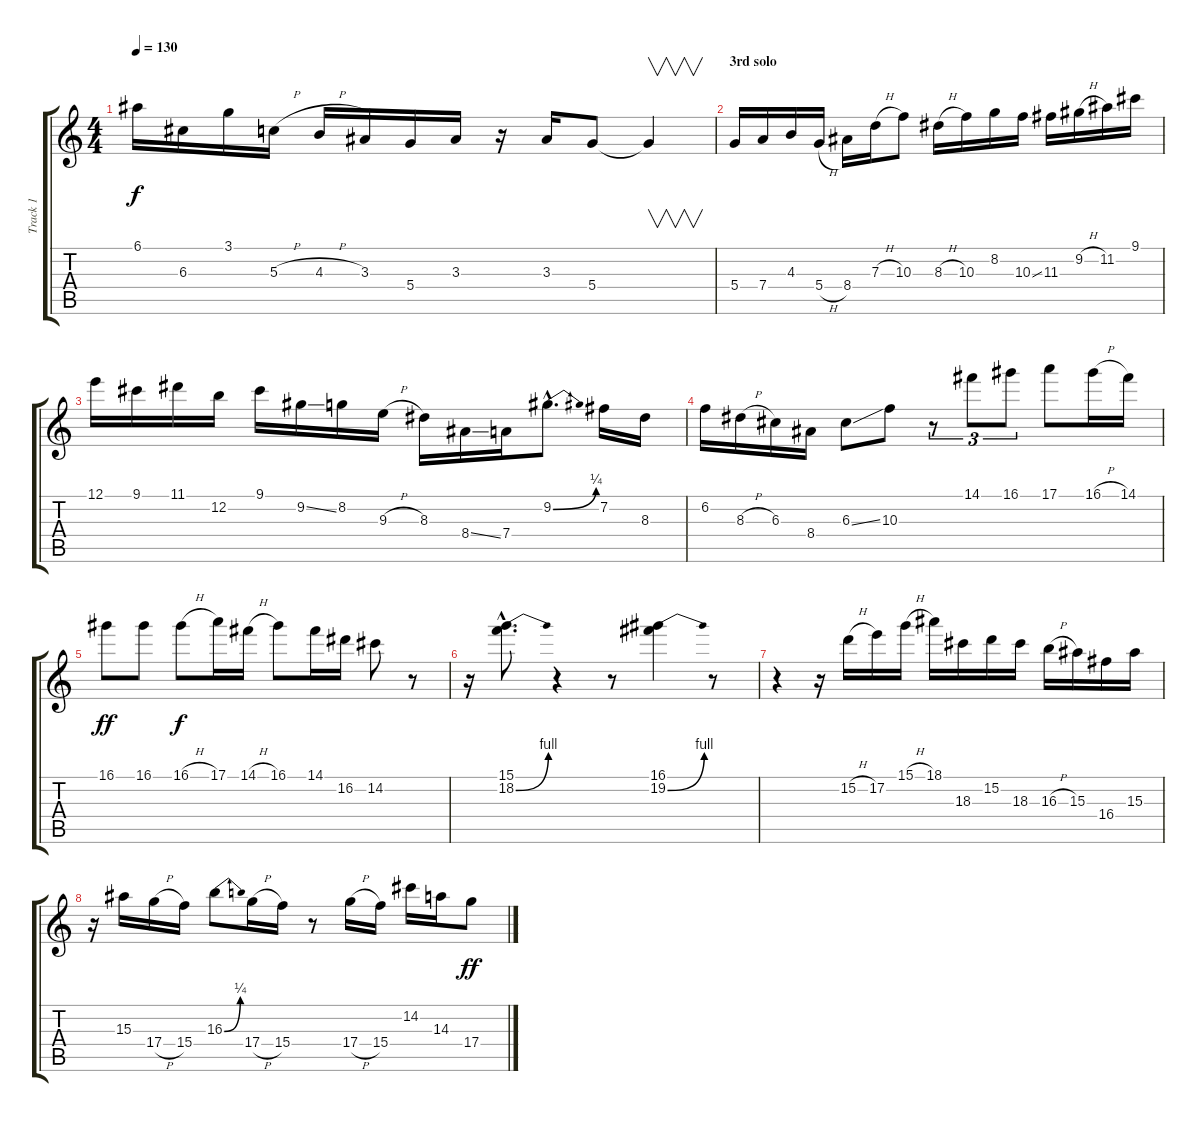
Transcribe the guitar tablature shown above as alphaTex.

\track ("Track 1" "Track 1") {instrument electricguitarjazz}
\staff {score tabs}
\tuning (E4 B3 G3 D3 A2 E2) {hide}
\ts (4 4)
\tempo 130
\clef g2
\ks c
6.1.16{dy f} 6.3.16 3.1.16 5.3{h}.16 4.3{h}.16 3.3.16 5.4.16 3.3.16 r.16 3.3.16 5.4.8 5.4{t}.4{v} |
\section ("" "3rd solo")
5.4.16 7.4.16 4.3.16 5.4{h}.16 8.4.16 7.3{h}.16 10.3.8 8.3{h}.16 10.3.16 8.2.16 10.3{ss}.16 11.3.16 9.2{h}.16 11.2.16 9.1.16 |
12.1.16 9.1.16 11.1.16 12.2.16 9.1.16 9.2{ss}.16 8.2.16 9.3{h}.16 8.3.16 8.4{ss}.16 7.4.16 9.2{be (bend 0 0 60 1) hac}.8{d} 7.2.16 8.3.16 |
6.2.16 8.3{h}.16 6.3.16 8.4.16 6.3{ss}.8 10.3.8 r.8{tu (3 2)} 14.1.8{tu (3 2)} 16.1.8{tu (3 2)} 17.1.8 16.1{h}.16 14.1.16 |
16.1.8{dy ff} 16.1.8 16.1{h}.8{dy f} 17.1.16 14.1{h}.16 16.1.8 14.1.16 16.2.16 14.2.8 r.8 |
r.16 (15.1{hac} 18.2{be (bend 0 0 60 4) hac}).8{d} r.4 r.8 (16.1 19.2{be (bend 0 0 60 4)}).4 r.8 |
r.4 r.16 15.2{h}.16 17.2.16 15.1{h}.16 18.1.16 18.3.16 15.2.16 18.3.16 16.3{h}.16 15.3.16 16.4.16 15.3.16 |
r.16 15.3.16 17.4{h}.16 15.4.16 16.3{be (bend 0 0 60 1)}.8 17.4{h}.16 15.4.16 r.8 17.4{h}.16 15.4.16 14.2.16 14.3.16 17.4.8{dy ff}
